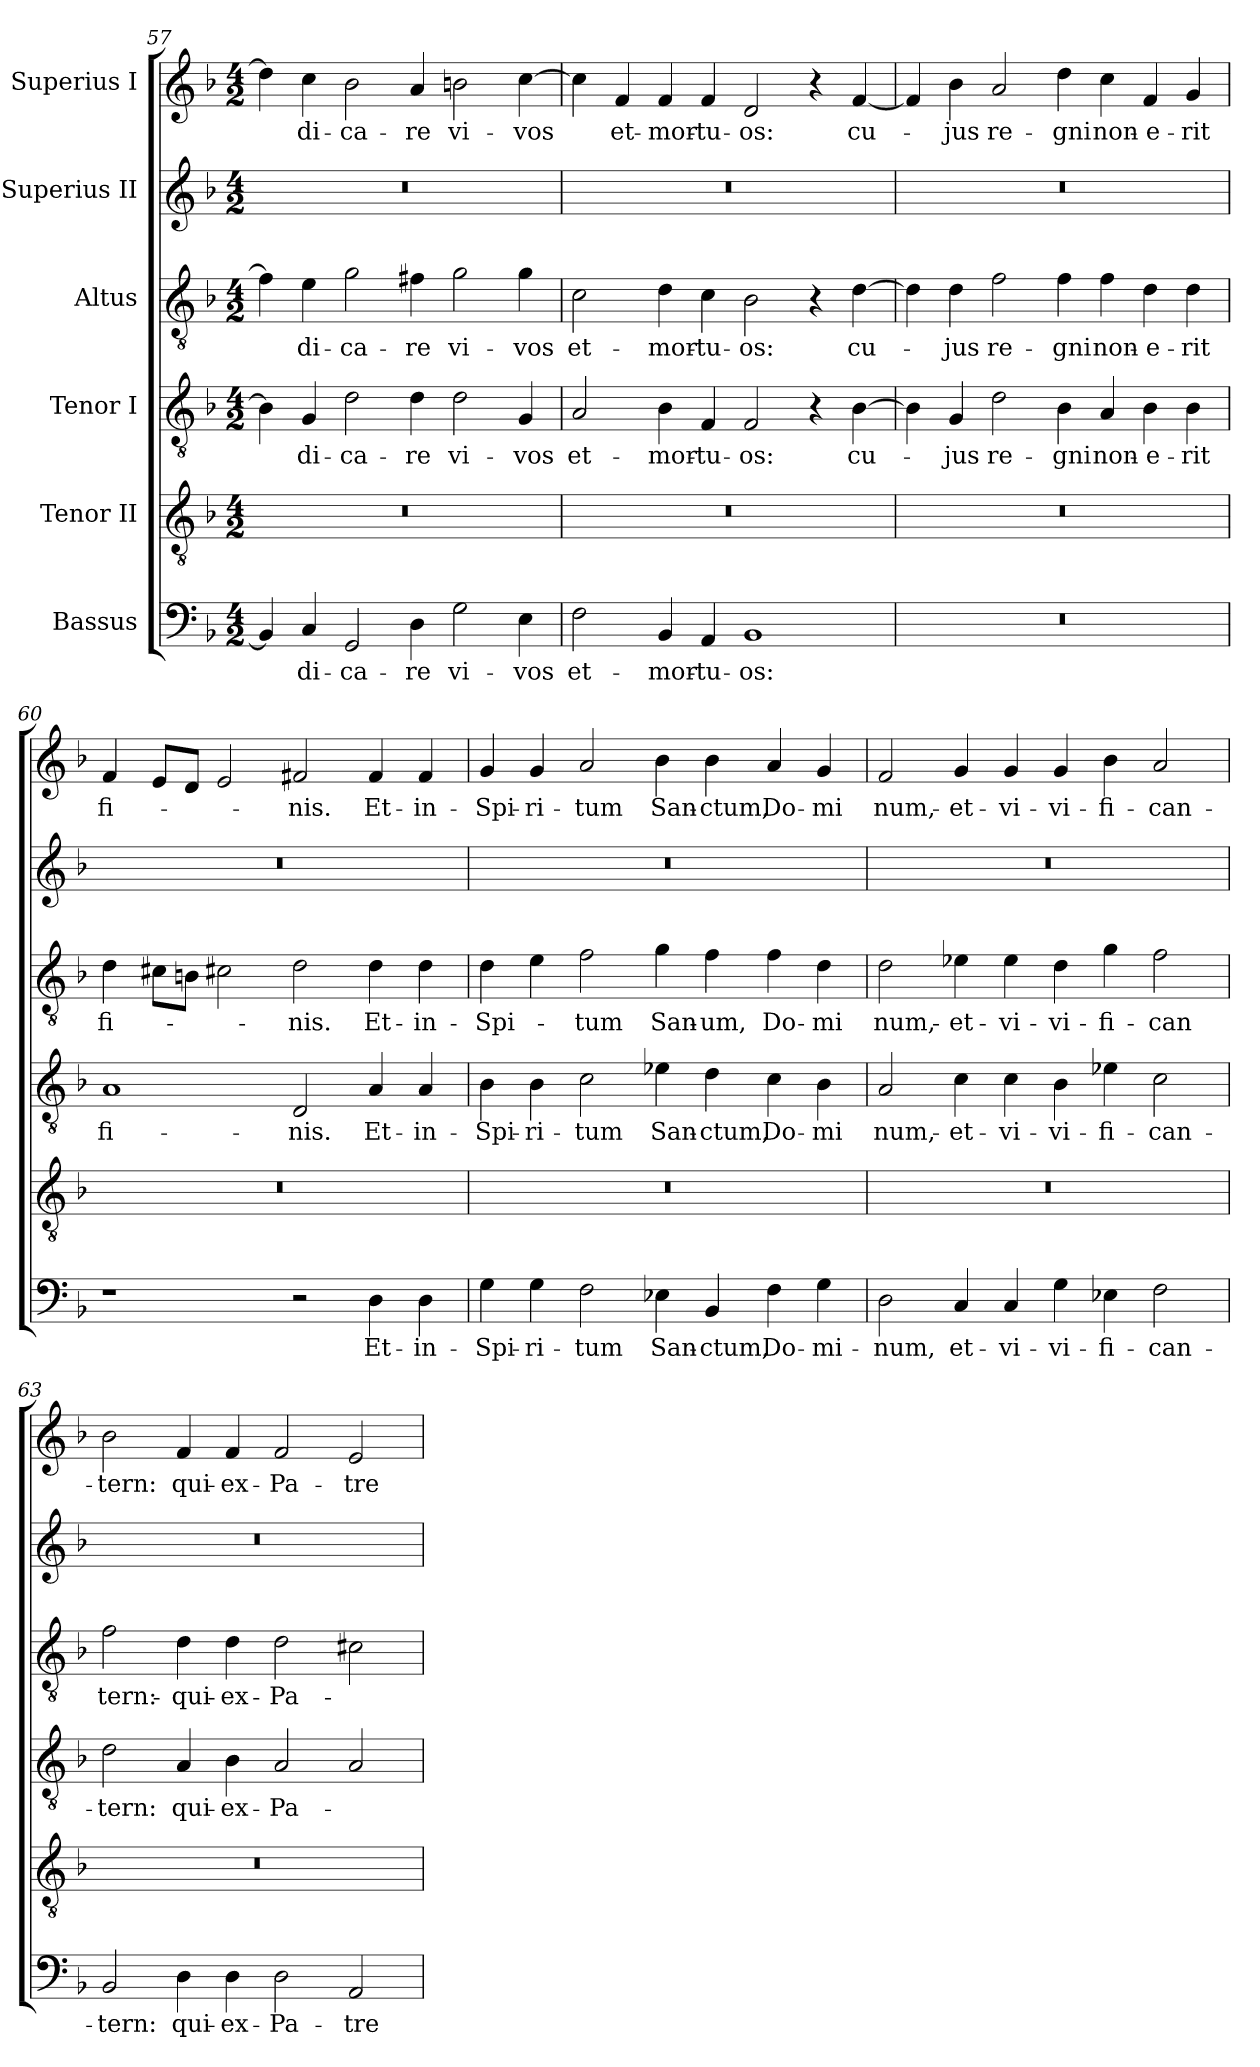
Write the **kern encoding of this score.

**kern	**text	**kern	**kern	**text	**kern	**text	**kern	**kern	**text
*part6	*part6	*part5	*part4	*part4	*part3	*part3	*part2	*part1	*part1
*staff6	*staff6	*staff5	*staff4	*staff4	*staff3	*staff3	*staff2	*staff1	*staff1
*I"Bassus	*	*I"Tenor II	*I"Tenor I	*	*I"Altus	*	*I"Superius II	*I"Superius I	*
*clefF4	*	*clefGv2	*clefGv2	*	*clefGv2	*	*clefG2	*clefG2	*
*k[b-]	*	*k[b-]	*k[b-]	*	*k[b-]	*	*k[b-]	*k[b-]	*
*M4/2	*	*M4/2	*M4/2	*	*M4/2	*	*M4/2	*M4/2	*
=57	=57	=57	=57	=57	=57	=57	=57	=57	=57
4BB-/]	.	0r	4B-\]	.	4f\]	.	0r	4dd\]	.
4C/	-di-	.	4G/	-di-	4e\	-di-	.	4cc\	-di-
2GG/	-ca-	.	2d\	-ca-	2g\	-ca-	.	2b-\	-ca-
4D\	-re	.	4d\	-re	4f#X\	-re	.	4a/	-re
2G\	vi-	.	2d\	vi-	2g\	vi-	.	2bn\	vi-
4E\	-vos	.	4G/	-vos	4g\	-vos	.	[4cc\	-vos
=58	=58	=58	=58	=58	=58	=58	=58	=58	=58
2F\	et-	0r	2A/	et-	2c\	et-	0r	4cc\]	.
.	.	.	.	.	.	.	.	4f/	et-
4BB-/	mor-	.	4B-\	mor-	4d\	mor-	.	4f/	mor-
4AA/	-tu-	.	4F/	-tu-	4c\	-tu-	.	4f/	-tu-
1BB-/	-os:	.	2F/	-os:	2B-\	-os:	.	2d/	-os:
.	.	.	4r	.	4r	.	.	4r	.
.	.	.	[4B-\	cu-	[4d\	cu-	.	[4f/	cu-
=59	=59	=59	=59	=59	=59	=59	=59	=59	=59
0r	.	0r	4B-\]	.	4d\]	.	0r	4f/]	.
.	.	.	4G/	-jus	4d\	-jus	.	4b-\	-jus
.	.	.	2d\	re-	2f\	re-	.	2a/	re-
.	.	.	4B-\	-gni	4f\	-gni	.	4dd\	-gni
.	.	.	4A/	non-	4f\	non-	.	4cc\	non-
.	.	.	4B-\	e-	4d\	e-	.	4f/	e-
.	.	.	4B-\	-rit	4d\	-rit	.	4g/	-rit
=60	=60	=60	=60	=60	=60	=60	=60	=60	=60
1r	.	0r	1A/	fi-	4d\	fi­-	0r	4f/	fi-
.	.	.	.	.	8c#X\L	.	.	8e/L	.
.	.	.	.	.	8Bn\J	.	.	8d/J	.
.	.	.	.	.	2c#X\	.	.	2e/	.
2r	.	.	2D/	-nis.	2d\	-nis.	.	2f#X/	-nis.
4D\	Et-	.	4A/	Et-	4d\	Et-	.	4f#/	Et-
4D\	in-	.	4A/	in-	4d\	in-	.	4f#/	in-
=61	=61	=61	=61	=61	=61	=61	=61	=61	=61
4G\	Spi-	0r	4B-\	Spi-	4d\	Spi-	0r	4g/	Spi-
4G\	-ri-	.	4B-\	-ri-	4e\	.	.	4g/	-ri-
2F\	-tum	.	2c\	-tum	2f\	-tum	.	2a/	-tum
4E-X\	San-	.	4e-X\	San-	4g\	San-	.	4b-\	San-
4BB-/	-ctum,	.	4d\	-ctum,	4f\	-um,	.	4b-\	-ctum,
4F\	Do-	.	4c\	Do-	4f\	Do-	.	4a/	Do-
4G\	-mi-	.	4B-\	-mi	4d\	-mi	.	4g/	-mi
=62	=62	=62	=62	=62	=62	=62	=62	=62	=62
2D\	-num,	0r	2A/	num,-	2d\	num,-	0r	2f/	num,-
4C/	et-	.	4c\	et-	4e-X\	et-	.	4g/	et-
4C/	vi-	.	4c\	vi-	4e-\	vi-	.	4g/	vi-
4G\	-vi-	.	4B-\	-vi-	4d\	-vi-	.	4g/	-vi-
4E-X\	-fi-	.	4e-X\	-fi-	4g\	-fi-	.	4b-\	-fi-
2F\	-can-	.	2c\	-can-	2f\	-can	.	2a/	-can-
=63	=63	=63	=63	=63	=63	=63	=63	=63	=63
2BB-/	-tern:	0r	2d\	-tern:	2f\	tern:-	0r	2b-\	-tern:
4D\	qui-	.	4A/	qui-	4d\	qui-	.	4f/	qui-
4D\	ex-	.	4B-\	ex-	4d\	ex-	.	4f/	ex-
2D\	Pa-	.	2A/	Pa-	2d\	Pa-	.	2f/	Pa-
2AA/	-tre	.	2A/	.	2c#X\	.	.	2e/	-tre
=	=	=	=	=	=	=	=	=	=
*-	*-	*-	*-	*-	*-	*-	*-	*-	*-
